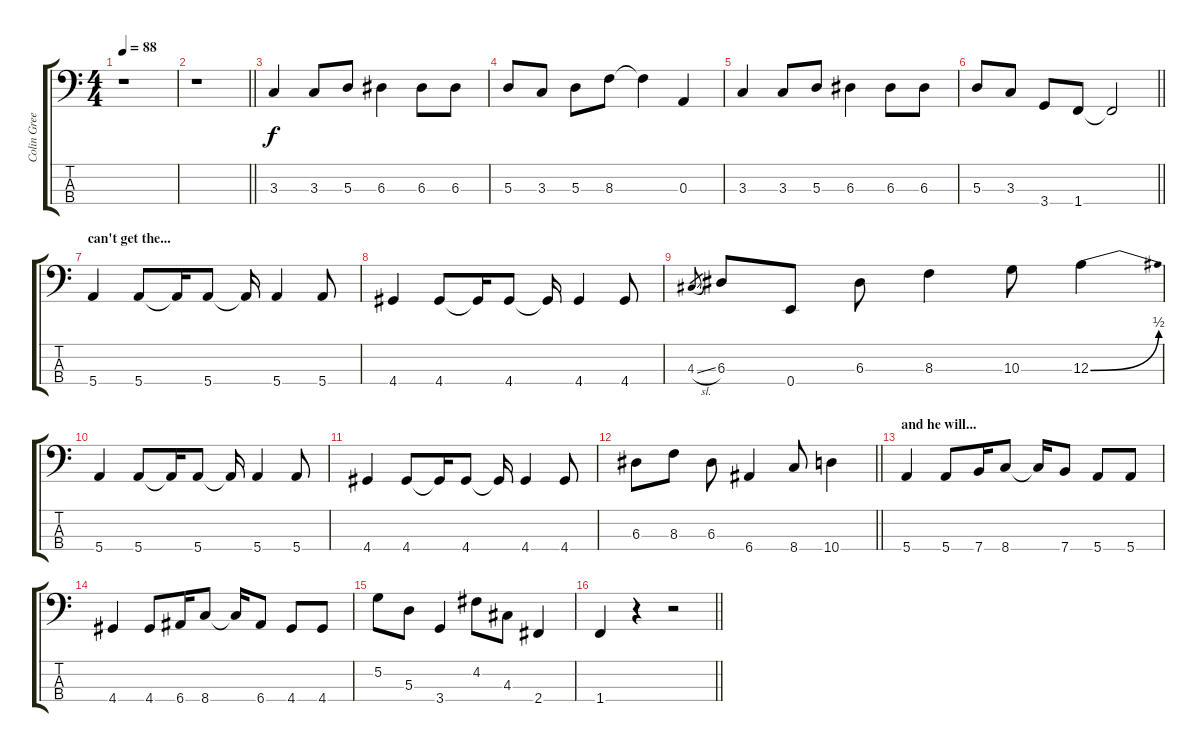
\track ("Colin Greenwood" "Colin Gree") {instrument electricbassfinger}
\staff {score tabs}
\tuning (G2 D2 A1 E1) {hide}
\ts (4 4)
\tempo 88
\clef f4
\ks c
r.1{dy f instrument electricbassfinger} |
\barLineRight lightlight
r.1 |
3.3.4 3.3.8 5.3.8 6.3.4 6.3.8 6.3.8 |
5.3.8 3.3.8 5.3.8 8.3.8 8.3{t}.4 0.3.4 |
3.3.4 3.3.8 5.3.8 6.3.4 6.3.8 6.3.8 |
\barLineRight lightlight
5.3.8 3.3.8 3.4.8 1.4.8 1.4{t}.2 |
\section ("" "can't get the...")
5.4.4 5.4.8 5.4{t}.16 5.4.8 5.4{t}.16 5.4.4 5.4.8 |
4.4.4 4.4.8 4.4{t}.16 4.4.8 4.4{t}.16 4.4.4 4.4.8 |
4.3{sl}.8{gr} 6.3.8 0.4.8 6.3.8 8.3.4 10.3.8 12.3{be (bend 0 0 60 2)}.4 |
5.4.4 5.4.8 5.4{t}.16 5.4.8 5.4{t}.16 5.4.4 5.4.8 |
4.4.4 4.4.8 4.4{t}.16 4.4.8 4.4{t}.16 4.4.4 4.4.8 |
\barLineRight lightlight
6.3.8 8.3.8 6.3.8 6.4.4 8.4.8 10.4.4 |
\section ("" "and he will...")
5.4.4 5.4.8 7.4.16 8.4.8 8.4{t}.16 7.4.8 5.4.8 5.4.8 |
4.4.4 4.4.8 6.4.16 8.4.8 8.4{t}.16 6.4.8 4.4.8 4.4.8 |
5.2.8 5.3.8 3.4.4 4.2.8 4.3.8 2.4.4 |
\barLineRight lightlight
1.4.4 r.4 r.2
